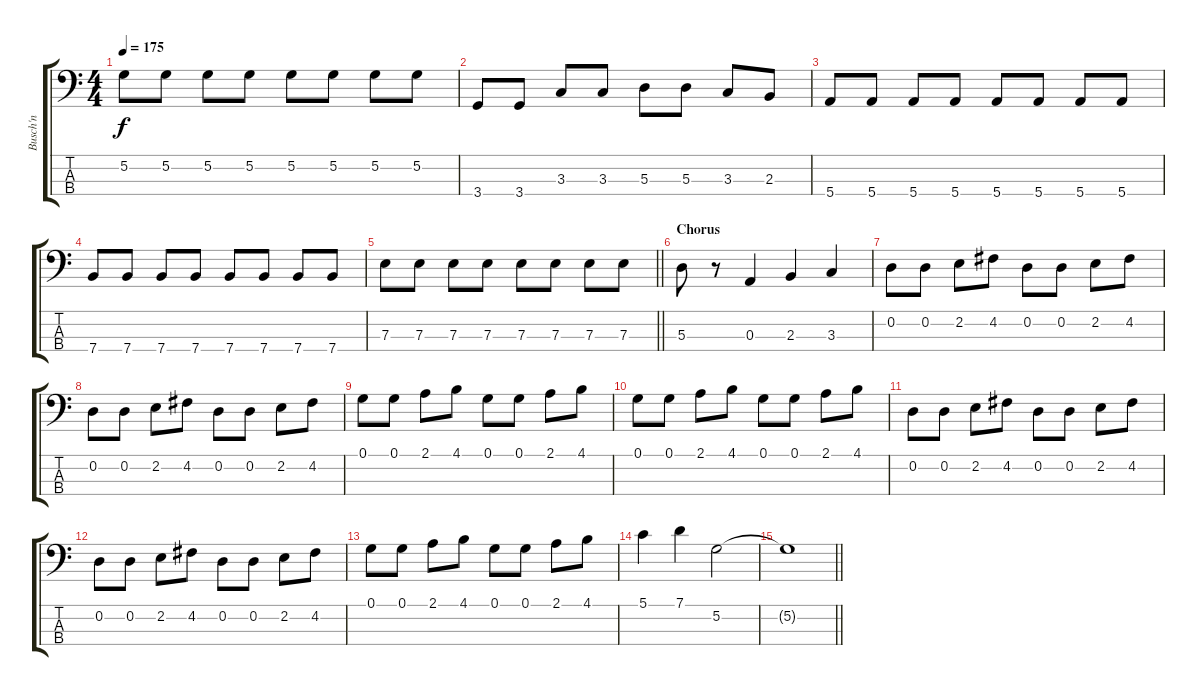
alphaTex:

\track ("Busch'n" "Busch'n") {instrument electricbasspick}
\staff {score tabs}
\tuning (G2 D2 A1 E1) {hide}
\ts (4 4)
\tempo 175
\clef f4
\ks c
5.2.8{dy f} 5.2.8 5.2.8 5.2.8 5.2.8 5.2.8 5.2.8 5.2.8 |
3.4.8 3.4.8 3.3.8 3.3.8 5.3.8 5.3.8 3.3.8 2.3.8 |
5.4.8 5.4.8 5.4.8 5.4.8 5.4.8 5.4.8 5.4.8 5.4.8 |
7.4.8 7.4.8 7.4.8 7.4.8 7.4.8 7.4.8 7.4.8 7.4.8 |
\barLineRight lightlight
7.3.8 7.3.8 7.3.8 7.3.8 7.3.8 7.3.8 7.3.8 7.3.8 |
\section ("" "Chorus")
5.3.8 r.8 0.3.4 2.3.4 3.3.4 |
0.2.8 0.2.8 2.2.8 4.2.8 0.2.8 0.2.8 2.2.8 4.2.8 |
0.2.8 0.2.8 2.2.8 4.2.8 0.2.8 0.2.8 2.2.8 4.2.8 |
0.1.8 0.1.8 2.1.8 4.1.8 0.1.8 0.1.8 2.1.8 4.1.8 |
0.1.8 0.1.8 2.1.8 4.1.8 0.1.8 0.1.8 2.1.8 4.1.8 |
0.2.8 0.2.8 2.2.8 4.2.8 0.2.8 0.2.8 2.2.8 4.2.8 |
0.2.8 0.2.8 2.2.8 4.2.8 0.2.8 0.2.8 2.2.8 4.2.8 |
0.1.8 0.1.8 2.1.8 4.1.8 0.1.8 0.1.8 2.1.8 4.1.8 |
5.1.4 7.1.4 5.2.2 |
\barLineRight lightlight
5.2{t}.1
